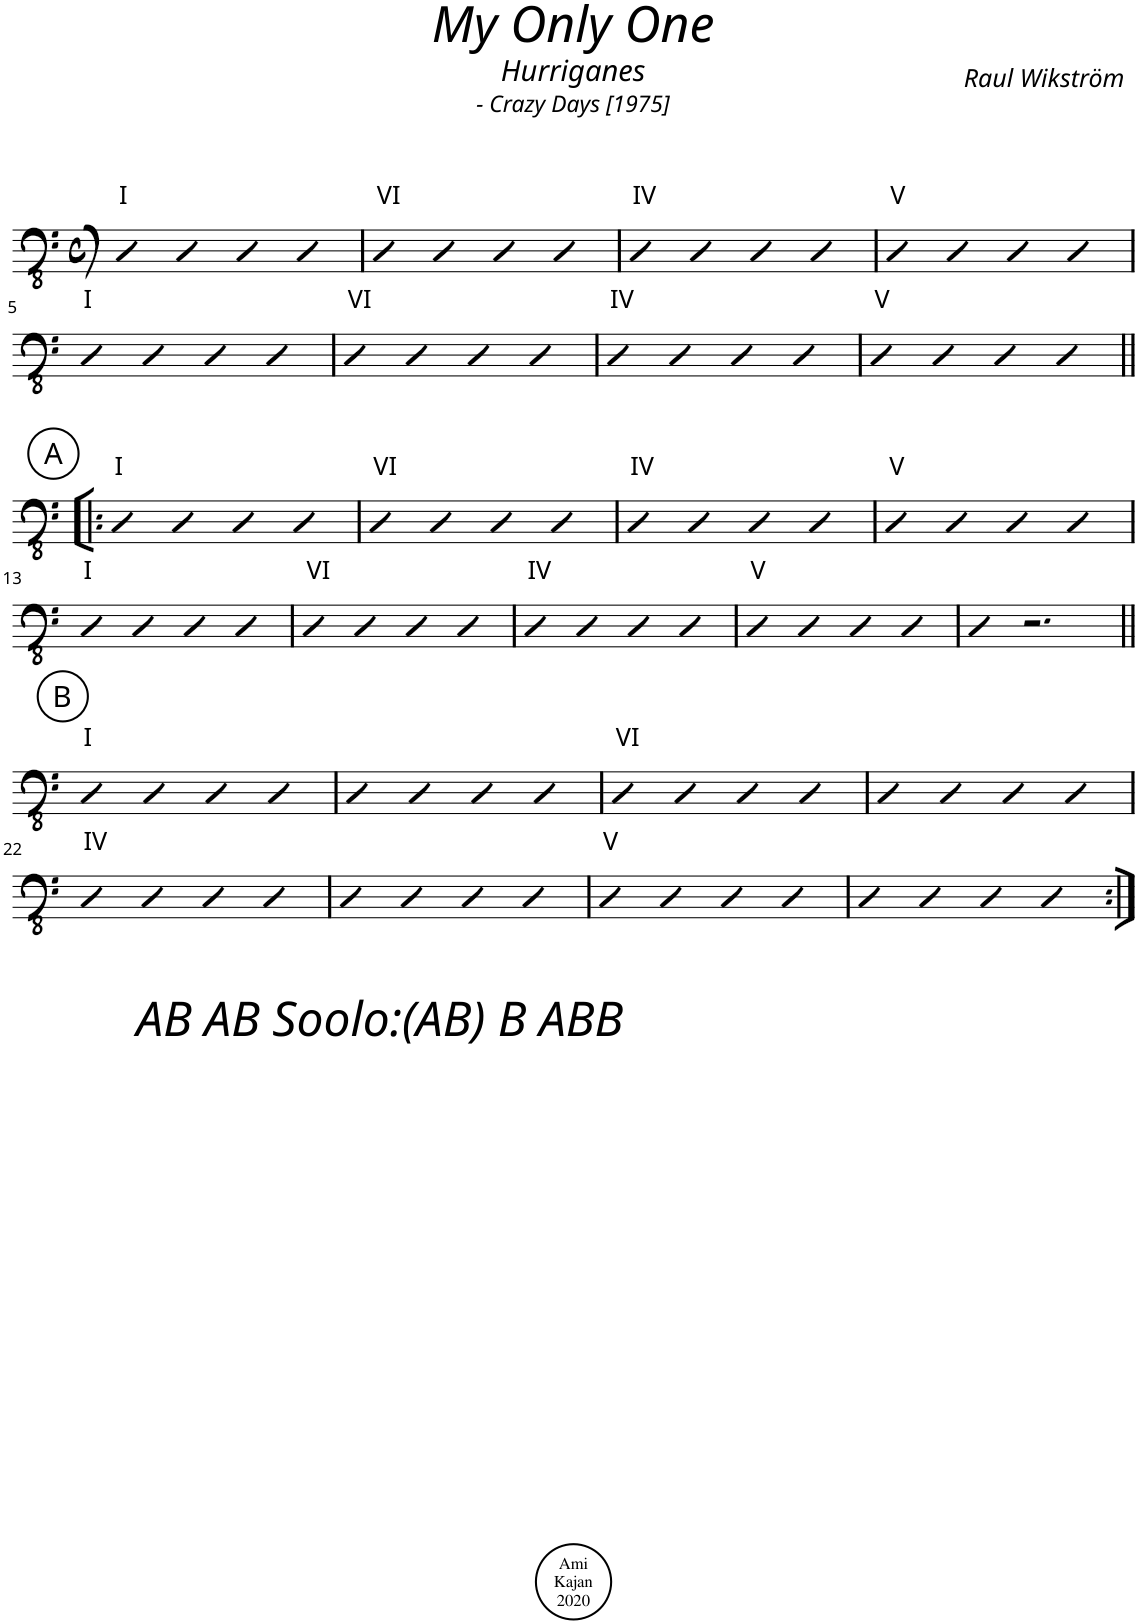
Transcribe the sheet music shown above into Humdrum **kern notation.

**kern	**harte
*part1	*part1
*staff1	*
*I"Acoustic Bass	*
*I'Bass	*
*clefFv4	*
*k[]	*
*M4/4	*
*met(c)	*
=1	=1
!	!LO:H:kt=I
4DD	N
4DD	.
4DD	.
4DD	.
=2	=2
!	!LO:H:kt=VI
4DD	N
4DD	.
4DD	.
4DD	.
=3	=3
!	!LO:H:kt=IV
4DD	N
4DD	.
4DD	.
4DD	.
=4	=4
!	!LO:H:kt=V
4DD	N
4DD	.
4DD	.
4DD	.
!!LO:LB:g=z
=5	=5
!	!LO:H:kt=I
4DD	N
4DD	.
4DD	.
4DD	.
=6	=6
!	!LO:H:kt=VI
4DD	N
4DD	.
4DD	.
4DD	.
=7	=7
!	!LO:H:kt=IV
4DD	N
4DD	.
4DD	.
4DD	.
=8	=8
!	!LO:H:kt=V
4DD	N
4DD	.
4DD	.
4DD	.
!!LO:LB:g=z
!!LO:REH:place=s1:a:cj:enc=circle:fs=14:t=A
=9!|:	=9!|:
!	!LO:H:kt=I
4DD	N
4DD	.
4DD	.
4DD	.
=10	=10
!	!LO:H:kt=VI
4DD	N
4DD	.
4DD	.
4DD	.
=11	=11
!	!LO:H:kt=IV
4DD	N
4DD	.
4DD	.
4DD	.
=12	=12
!	!LO:H:kt=V
4DD	N
4DD	.
4DD	.
4DD	.
!!LO:LB:g=z
=13	=13
!	!LO:H:kt=I
4DD	N
4DD	.
4DD	.
4DD	.
=14	=14
!	!LO:H:kt=VI
4DD	N
4DD	.
4DD	.
4DD	.
=15	=15
!	!LO:H:kt=IV
4DD	N
4DD	.
4DD	.
4DD	.
=16	=16
!	!LO:H:kt=V
4DD	N
4DD	.
4DD	.
4DD	.
=17	=17
4DD	.
2.r	.
!!LO:LB:g=z
!!LO:REH:place=s1:a:cj:enc=circle:fs=14:t=B
=18||	=18||
!	!LO:H:kt=I
4DD	N
4DD	.
4DD	.
4DD	.
=19	=19
4DD	.
4DD	.
4DD	.
4DD	.
=20	=20
!	!LO:H:kt=VI
4DD	N
4DD	.
4DD	.
4DD	.
=21	=21
4DD	.
4DD	.
4DD	.
4DD	.
!!LO:LB:g=z
=22	=22
!LO:TX:b:i:t=AB AB Soolo&colon;(AB) B ABB	!LO:H:kt=IV
4DD	N
4DD	.
4DD	.
4DD	.
=23	=23
4DD	.
4DD	.
4DD	.
4DD	.
=24	=24
!	!LO:H:kt=V
4DD	N
4DD	.
4DD	.
4DD	.
=25	=25
4DD	.
4DD	.
4DD	.
4DD	.
=:|!	=:|!
*-	*-
